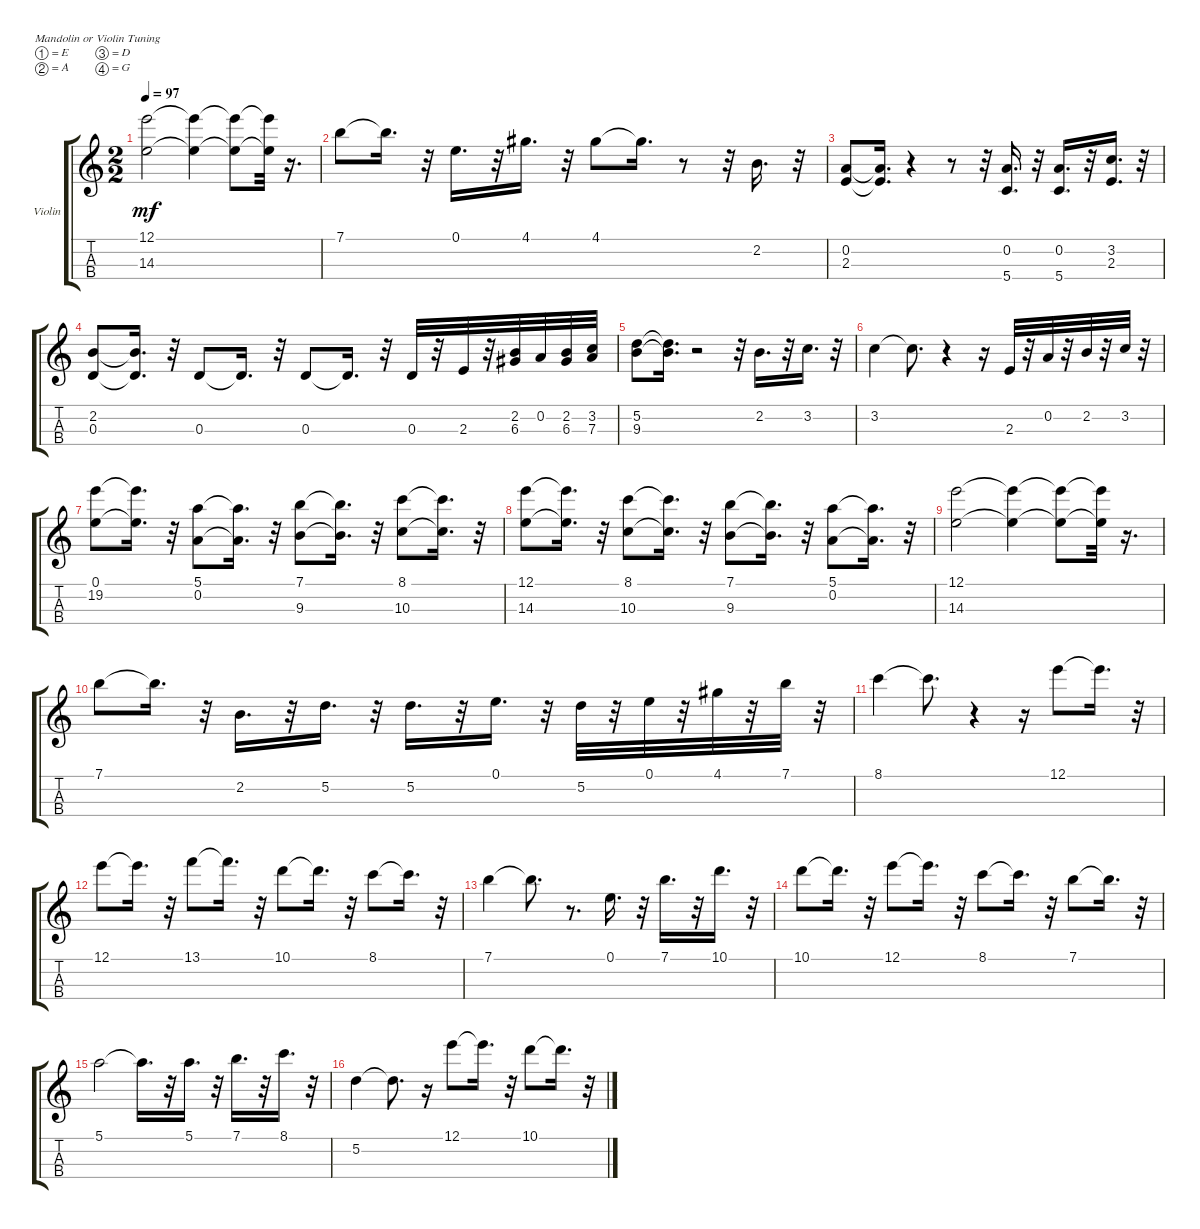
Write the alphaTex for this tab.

\bracketExtendMode groupsimilarinstruments
\firstSystemTrackNameOrientation horizontal
\otherSystemsTrackNameOrientation horizontal
\track ("String1" "Violin") {instrument violin}
\staff {score tabs}
\tuning (E5 A4 D4 G3)
\ts (2 2)
\tempo 97
\clef g2
\ks c
(12.1 14.3).2{dy mf} (12.1{t} 14.3{t}).4 (12.1{t} 14.3{t}).8 (12.1{t} 14.3{t}).32 r.16{d} |
7.1.8 7.1{t}.16{d} r.32 0.1.16{d} r.32 4.1.16{d} r.32 4.1.8 4.1{t}.16{d} r.8 r.32 2.2.16{d} r.32 |
(0.2 2.3).8 (0.2{t} 2.3{t}).16{d} r.4 r.8 r.32 (0.2 5.4).16{d} r.32 (0.2 5.4).16{d} r.32 (3.2 2.3).16{d} r.32 |
(2.2 0.3).8 (2.2{t} 0.3{t}).16{d} r.32 0.3.8 0.3{t}.16{d} r.32 0.3.8 0.3{t}.16{d} r.32 0.3.32 r.32 2.3.32 r.32 (2.2 6.3).32 0.2.32 (2.2 6.3).32 (3.2 7.3).32 |
(5.2 9.3).8 (5.2{t} 9.3{t}).16{d} r.2 r.32 2.2.16{d} r.32 3.2.16{d} r.32 |
3.2.4 3.2{t}.8{d} r.4 r.16 2.3.32 r.32 0.2.32 r.32 2.2.32 r.32 3.2.32 r.32 |
(0.1 19.2).8 (0.1{t} 19.2{t}).16{d} r.32 (5.1 0.2).8 (5.1{t} 0.2{t}).16{d} r.32 (7.1 9.3).8 (7.1{t} 9.3{t}).16{d} r.32 (8.1 10.3).8 (8.1{t} 10.3{t}).16{d} r.32 |
(12.1 14.3).8 (12.1{t} 14.3{t}).16{d} r.32 (8.1 10.3).8 (8.1{t} 10.3{t}).16{d} r.32 (7.1 9.3).8 (7.1{t} 9.3{t}).16{d} r.32 (5.1 0.2).8 (5.1{t} 0.2{t}).16{d} r.32 |
(12.1 14.3).2 (12.1{t} 14.3{t}).4 (12.1{t} 14.3{t}).8 (12.1{t} 14.3{t}).32 r.16{d} |
7.1.8 7.1{t}.16{d} r.32 2.2.16{d} r.32 5.2.16{d} r.32 5.2.16{d} r.32 0.1.16{d} r.32 5.2.32 r.32 0.1.32 r.32 4.1.32 r.32 7.1.32 r.32 |
8.1.4 8.1{t}.8{d} r.4 r.16 12.1.8 12.1{t}.16{d} r.32 |
12.1.8 12.1{t}.16{d} r.32 13.1.8 13.1{t}.16{d} r.32 10.1.8 10.1{t}.16{d} r.32 8.1.8 8.1{t}.16{d} r.32 |
7.1.4 7.1{t}.8{d} r.8{d} 0.1.16{d} r.32 7.1.16{d} r.32 10.1.16{d} r.32 |
10.1.8 10.1{t}.16{d} r.32 12.1.8 12.1{t}.16{d} r.32 8.1.8 8.1{t}.16{d} r.32 7.1.8 7.1{t}.16{d} r.32 |
5.1.2 5.1{t}.16{d} r.32 5.1.16{d} r.32 7.1.16{d} r.32 8.1.16{d} r.32 |
5.2.4 5.2{t}.8{d} r.16 12.1.8 12.1{t}.16{d} r.32 10.1.8 10.1{t}.16{d} r.32
